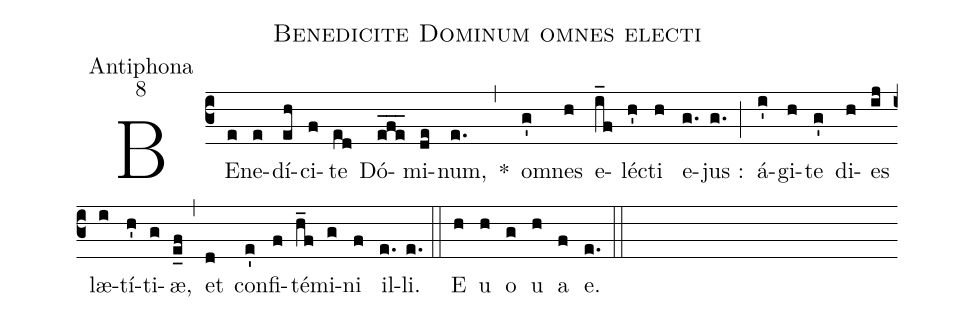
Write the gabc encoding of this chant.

name:Benedicite Dominum omnes electi;
office-part:Antiphona;
mode:8;
%%
(c3) BE(e)ne(e)dí(eh)ci(f)te(ed) Dó(efe___)mi(de)num,(e.) *(,) o(g')mnes(h) e(i_f)lé(h')cti(h) e(g.)jus :(g.) (;) á(i')gi(h)te(g') di(h)es(ij) læ(i)tí(h')ti(g)æ,(e_f) (,) et(d) con(e')fi(f)té(h_f)mi(g)ni(f) il(e.)li.(e.) (::) E(h) u(h) o(g) u(h) a(f) e.(e.) (::)
